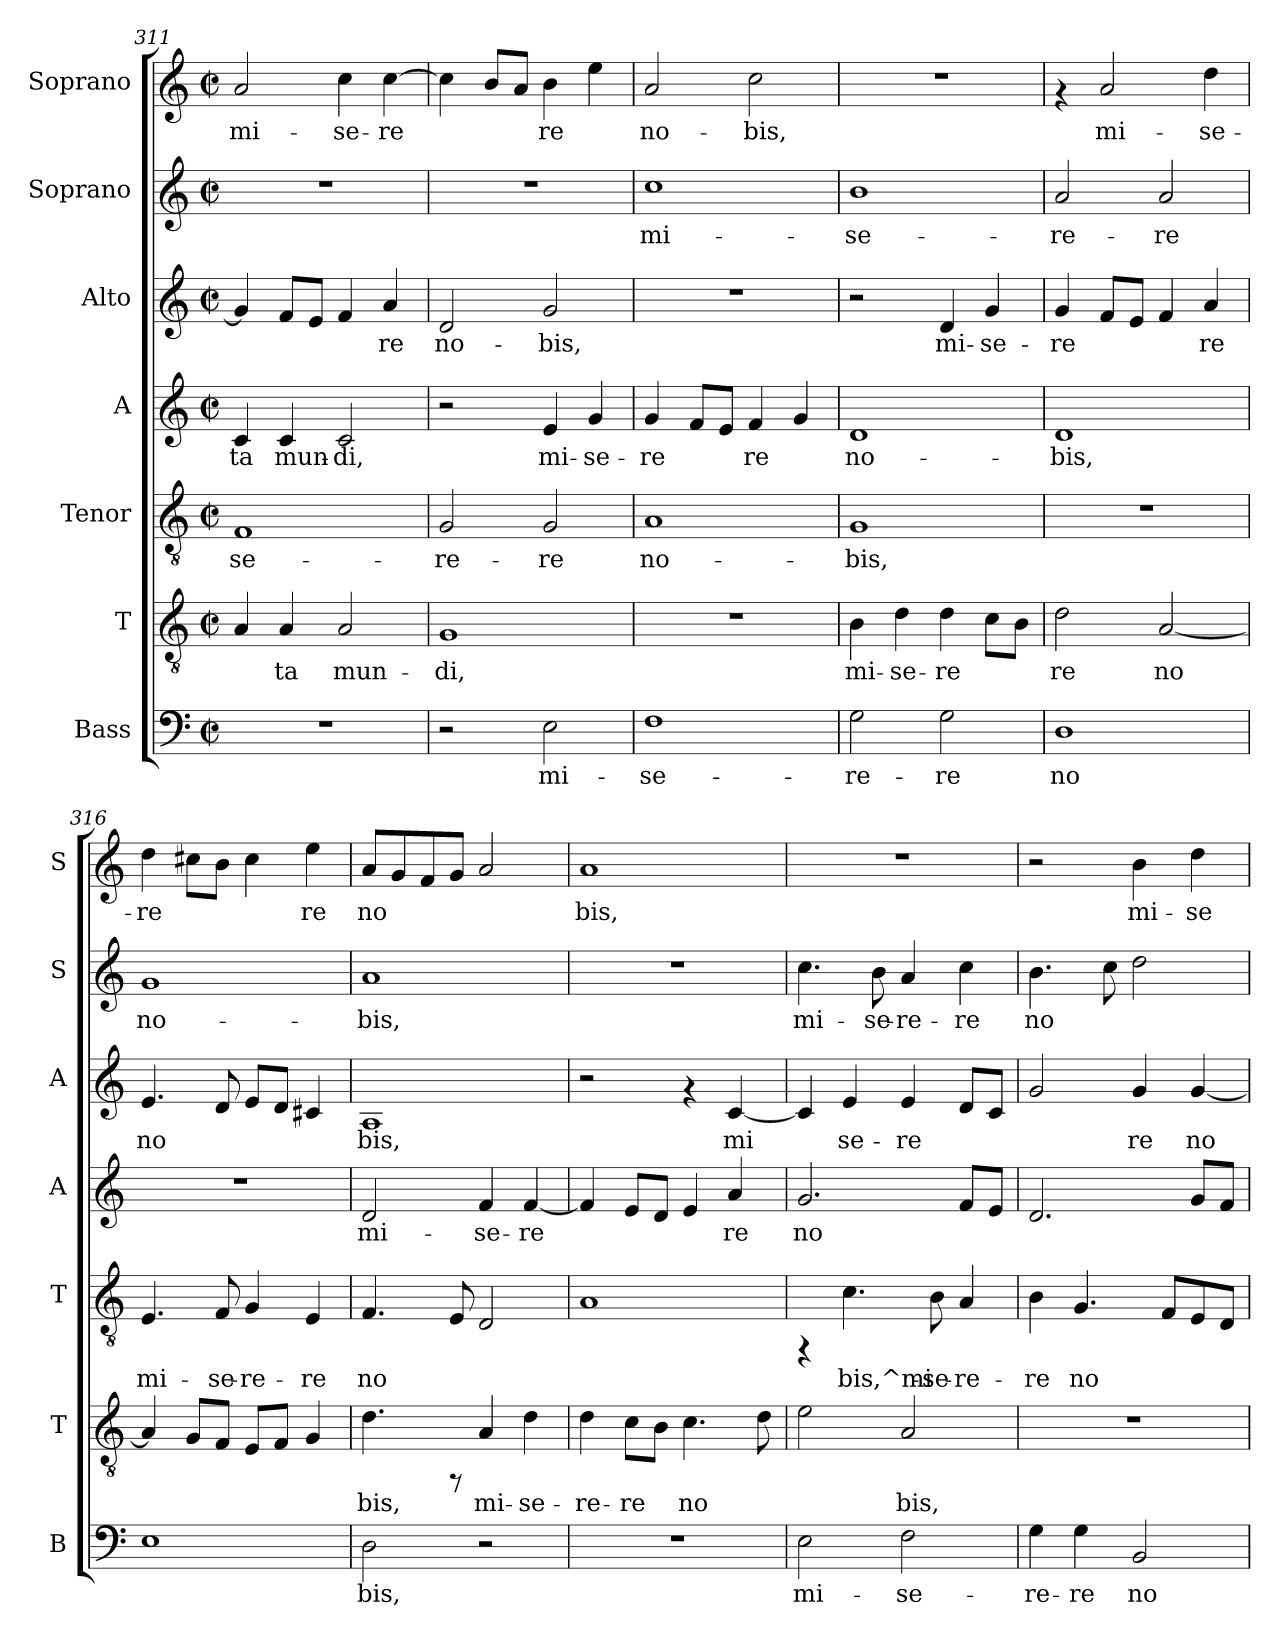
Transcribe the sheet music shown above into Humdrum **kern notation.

**kern	**text	**kern	**text	**kern	**text	**kern	**text	**kern	**text	**kern	**text	**kern	**text
*part7	*part7	*part6	*part6	*part5	*part5	*part4	*part4	*part3	*part3	*part2	*part2	*part1	*part1
*staff7	*staff7	*staff6	*staff6	*staff5	*staff5	*staff4	*staff4	*staff3	*staff3	*staff2	*staff2	*staff1	*staff1
*I"Bass	*	*I"T	*	*I"Tenor	*	*I"A	*	*I"Alto	*	*I"Soprano	*	*I"Soprano	*
*I'B	*	*I'T	*	*I'T	*	*I'A	*	*I'A	*	*I'S	*	*I'S	*
!!LO:PB:g=z
*clefF4	*	*clefGv2	*	*clefGv2	*	*clefG2	*	*clefG2	*	*clefG2	*	*clefG2	*
*k[]	*	*k[]	*	*k[]	*	*k[]	*	*k[]	*	*k[]	*	*k[]	*
*C:	*	*C:	*	*C:	*	*C:	*	*C:	*	*C:	*	*C:	*
*M2/2	*	*M2/2	*	*M2/2	*	*M2/2	*	*M2/2	*	*M2/2	*	*M2/2	*
*met(c|)	*	*met(c|)	*	*met(c|)	*	*met(c|)	*	*met(c|)	*	*met(c|)	*	*met(c|)	*
=311	=311	=311	=311	=311	=311	=311	=311	=311	=311	=311	=311	=311	=311
!	!	!	!LO:LY:b:cj	!	!LO:LY:b:cj	!	!LO:LY:b:cj	!	!LO:LY:b:cj	!	!	!	!LO:LY:b:cj
1r	.	4A/	--	1F	-se-	4c/	-ta	4g/]	--	1r	.	2a/	mi-
!	!	!	!LO:LY:b:cj	!	!	!	!LO:LY:b:cj	!	!LO:LY:b:cj	!	!	!	!
.	.	4A/	-ta	.	.	4c/	mun-	8f/L	--	.	.	.	.
!	!	!	!	!	!	!	!	!	!LO:LY:b:cj	!	!	!	!
.	.	.	.	.	.	.	.	8e/J	--	.	.	.	.
!	!	!	!LO:LY:b:cj	!	!	!	!LO:LY:b:cj	!	!LO:LY:b:cj	!	!	!	!LO:LY:b:cj
.	.	2A/	mun-	.	.	2c/	-di,	4f/	--	.	.	4cc\	-se-
!	!	!	!	!	!	!	!	!	!LO:LY:b:cj	!	!	!	!LO:LY:b:cj
.	.	.	.	.	.	.	.	4a/	-re	.	.	[>4cc\	-re-
=312	=312	=312	=312	=312	=312	=312	=312	=312	=312	=312	=312	=312	=312
!	!	!	!LO:LY:b:cj	!	!LO:LY:b:cj	!	!	!	!LO:LY:b:cj	!	!	!	!LO:LY:b:cj
2r	.	1G	-di,	2G/	-re-	2r	.	2d/	no-	1r	.	4cc\]	--
!	!	!	!	!	!	!	!	!	!	!	!	!	!LO:LY:b:cj
.	.	.	.	.	.	.	.	.	.	.	.	8b/L	--
!	!	!	!	!	!	!	!	!	!	!	!	!	!LO:LY:b:cj
.	.	.	.	.	.	.	.	.	.	.	.	8a/J	--
!	!LO:LY:b:cj	!	!	!	!LO:LY:b:cj	!	!LO:LY:b:cj	!	!LO:LY:b:cj	!	!	!	!LO:LY:b:cj
2E\	mi-	.	.	2G/	-re	4e/	mi-	2g/	-bis,	.	.	4b\	-re
!	!	!	!	!	!	!	!LO:LY:b:cj	!	!	!	!	!	!LO:LY:b:cj
.	.	.	.	.	.	4g/	-se-	.	.	.	.	4ee\	.
=313	=313	=313	=313	=313	=313	=313	=313	=313	=313	=313	=313	=313	=313
!	!LO:LY:b:cj	!	!	!	!LO:LY:b:cj	!	!LO:LY:b:cj	!	!	!	!LO:LY:b:cj	!	!LO:LY:b:cj
1F	-se-	1r	.	1A	no-	4g/	-re-	1r	.	1cc	mi-	2a/	no-
!	!	!	!	!	!	!	!LO:LY:b:cj	!	!	!	!	!	!
.	.	.	.	.	.	8f/L	--	.	.	.	.	.	.
!	!	!	!	!	!	!	!LO:LY:b:cj	!	!	!	!	!	!
.	.	.	.	.	.	8e/J	--	.	.	.	.	.	.
!	!	!	!	!	!	!	!LO:LY:b:cj	!	!	!	!	!	!LO:LY:b:cj
.	.	.	.	.	.	4f/	-re	.	.	.	.	2cc\	-bis,
!	!	!	!	!	!	!	!LO:LY:b:cj	!	!	!	!	!	!
.	.	.	.	.	.	4g/	.	.	.	.	.	.	.
=314	=314	=314	=314	=314	=314	=314	=314	=314	=314	=314	=314	=314	=314
!	!LO:LY:b:cj	!	!LO:LY:b:cj	!	!LO:LY:b:cj	!	!LO:LY:b:cj	!	!	!	!LO:LY:b:cj	!	!
2G\	-re-	4B\	mi-	1G	-bis,	1d	no-	2r	.	1b	-se-	1r	.
!	!	!	!LO:LY:b:cj	!	!	!	!	!	!	!	!	!	!
.	.	4d\	-se-	.	.	.	.	.	.	.	.	.	.
!	!LO:LY:b:cj	!	!LO:LY:b:cj	!	!	!	!	!	!LO:LY:b:cj	!	!	!	!
2G\	-re	4d\	-re-	.	.	.	.	4d/	mi-	.	.	.	.
!	!	!	!LO:LY:b:cj	!	!	!	!	!	!LO:LY:b:cj	!	!	!	!
.	.	8c\L	--	.	.	.	.	4g/	-se-	.	.	.	.
!	!	!	!LO:LY:b:cj	!	!	!	!	!	!	!	!	!	!
.	.	8B\J	--	.	.	.	.	.	.	.	.	.	.
=315	=315	=315	=315	=315	=315	=315	=315	=315	=315	=315	=315	=315	=315
!	!LO:LY:b:cj	!	!LO:LY:b:cj	!	!	!	!LO:LY:b:cj	!	!LO:LY:b:cj	!	!LO:LY:b:cj	!	!
1D	no-	2d\	-re	1r	.	1d	-bis,	4g/	-re-	2a/	-re-	4rf	.
!	!	!	!	!	!	!	!	!	!LO:LY:b:cj	!	!	!	!LO:LY:b:cj
.	.	.	.	.	.	.	.	8f/L	--	.	.	2a/	mi-
!	!	!	!	!	!	!	!	!	!LO:LY:b:cj	!	!	!	!
.	.	.	.	.	.	.	.	8e/J	--	.	.	.	.
!	!	!	!LO:LY:b:cj	!	!	!	!	!	!LO:LY:b:cj	!	!LO:LY:b:cj	!	!
.	.	[<2A/	no-	.	.	.	.	4f/	--	2a/	-re	.	.
!	!	!	!	!	!	!	!	!	!LO:LY:b:cj	!	!	!	!LO:LY:b:cj
.	.	.	.	.	.	.	.	4a/	-re	.	.	4dd\	-se-
=316	=316	=316	=316	=316	=316	=316	=316	=316	=316	=316	=316	=316	=316
!	!LO:LY:b:cj	!	!LO:LY:b:cj	!	!LO:LY:b:cj	!	!	!	!LO:LY:b:cj	!	!LO:LY:b:cj	!	!LO:LY:b:cj
1E	--	4A/]	--	4.E/	mi-	1r	.	4.e/	no-	1g	no-	4dd\	-re-
!	!	!	!LO:LY:b:cj	!	!	!	!	!	!	!	!	!	!LO:LY:b:cj
.	.	8G/L	--	.	.	.	.	.	.	.	.	8cc#X\L	--
!	!	!	!LO:LY:b:cj	!	!LO:LY:b:cj	!	!	!	!LO:LY:b:cj	!	!	!	!LO:LY:b:cj
.	.	8F/J	--	8F/	-se-	.	.	8d/	--	.	.	8b\J	--
!	!	!	!LO:LY:b:cj	!	!LO:LY:b:cj	!	!	!	!LO:LY:b:cj	!	!	!	!LO:LY:b:cj
.	.	8E/L	--	4G/	-re-	.	.	8e/L	--	.	.	4cc#\	--
!	!	!	!LO:LY:b:cj	!	!	!	!	!	!LO:LY:b:cj	!	!	!	!
.	.	8F/J	--	.	.	.	.	8d/J	--	.	.	.	.
!	!	!	!LO:LY:b:cj	!	!LO:LY:b:cj	!	!	!	!LO:LY:b:cj	!	!	!	!LO:LY:b:cj
.	.	4G/	--	4E/	-re	.	.	4c#X/	--	.	.	4ee\	-re
!!LO:PB:g=z
=317	=317	=317	=317	=317	=317	=317	=317	=317	=317	=317	=317	=317	=317
!	!LO:LY:b:cj	!	!LO:LY:b:cj	!	!LO:LY:b:cj	!	!LO:LY:b:cj	!	!LO:LY:b:cj	!	!LO:LY:b:cj	!	!LO:LY:b:cj
2D\	-bis,	4.d\	-bis,	4.F/	no-	2d/	mi-	1A	-bis,	1a	-bis,	8a/L	no-
!	!	!	!	!	!	!	!	!	!	!	!	!	!LO:LY:b:cj
.	.	.	.	.	.	.	.	.	.	.	.	8g/	--
!	!	!	!	!	!	!	!	!	!	!	!	!	!LO:LY:b:cj
.	.	.	.	.	.	.	.	.	.	.	.	8f/	--
!	!	!	!	!	!LO:LY:b:cj	!	!	!	!	!	!	!	!LO:LY:b:cj
.	.	8rFF	.	8E/	--	.	.	.	.	.	.	8g/J	--
!	!	!	!LO:LY:b:cj	!	!LO:LY:b:cj	!	!LO:LY:b:cj	!	!	!	!	!	!LO:LY:b:cj
2r	.	4A/	mi-	2D/	--	4f/	-se-	.	.	.	.	2a/	--
!	!	!	!LO:LY:b:cj	!	!	!	!LO:LY:b:cj	!	!	!	!	!	!
.	.	4d\	-se-	.	.	[<4f/	-re-	.	.	.	.	.	.
=318	=318	=318	=318	=318	=318	=318	=318	=318	=318	=318	=318	=318	=318
!	!	!	!LO:LY:b:cj	!	!LO:LY:b:cj	!	!LO:LY:b:cj	!	!	!	!	!	!LO:LY:b:cj
1r	.	4d\	-re-	1A	--	4f/]	--	2r	.	1r	.	1a	-bis,
!	!	!	!LO:LY:b:cj	!	!	!	!LO:LY:b:cj	!	!	!	!	!	!
.	.	8c\L	-re	.	.	8e/L	--	.	.	.	.	.	.
!	!	!	!LO:LY:b:cj	!	!	!	!LO:LY:b:cj	!	!	!	!	!	!
.	.	8B\J	.	.	.	8d/J	--	.	.	.	.	.	.
!	!	!	!LO:LY:b:cj	!	!	!	!LO:LY:b:cj	!	!	!	!	!	!
.	.	4.c\	no-	.	.	4e/	--	4rf	.	.	.	.	.
!	!	!	!	!	!	!	!LO:LY:b:cj	!	!LO:LY:b:cj	!	!	!	!
.	.	.	.	.	.	4a/	-re	[<4c/	mi-	.	.	.	.
!	!	!	!LO:LY:b:cj	!	!	!	!	!	!	!	!	!	!
.	.	8d\	--	.	.	.	.	.	.	.	.	.	.
=319	=319	=319	=319	=319	=319	=319	=319	=319	=319	=319	=319	=319	=319
!	!LO:LY:b:cj	!	!LO:LY:b:cj	!	!	!	!LO:LY:b:cj	!	!LO:LY:b:cj	!	!LO:LY:b:cj	!	!
2E\	mi-	2e\	--	4rFF	.	2.g/	no-	4c/]	--	4.cc\	mi-	1r	.
!	!	!	!	!	!LO:LY:b:cj	!	!	!	!LO:LY:b:cj	!	!	!	!
.	.	.	.	4.c\	-bis,^mi-	.	.	4e/	-se-	.	.	.	.
!	!	!	!	!	!	!	!	!	!	!	!LO:LY:b:cj	!	!
.	.	.	.	.	.	.	.	.	.	8b\	-se-	.	.
!	!LO:LY:b:cj	!	!LO:LY:b:cj	!	!	!	!	!	!LO:LY:b:cj	!	!LO:LY:b:cj	!	!
2F\	-se-	2A/	-bis,	.	.	.	.	4e/	-re-	4a/	-re-	.	.
!	!	!	!	!	!LO:LY:b:cj	!	!	!	!	!	!	!	!
.	.	.	.	8B\	-se-	.	.	.	.	.	.	.	.
!	!	!	!	!	!LO:LY:b:cj	!	!LO:LY:b:cj	!	!LO:LY:b:cj	!	!LO:LY:b:cj	!	!
.	.	.	.	4A/	-re-	8f/L	--	8d/L	--	4cc\	-re	.	.
!	!	!	!	!	!	!	!LO:LY:b:cj	!	!LO:LY:b:cj	!	!	!	!
.	.	.	.	.	.	8e/J	--	8c/J	--	.	.	.	.
=320	=320	=320	=320	=320	=320	=320	=320	=320	=320	=320	=320	=320	=320
!	!LO:LY:b:cj	!	!	!	!LO:LY:b:cj	!	!LO:LY:b:cj	!	!LO:LY:b:cj	!	!LO:LY:b:cj	!	!
4G\	-re-	1r	.	4B\	-re	2.d/	--	2g/	--	4.b\	no-	2r	.
!	!LO:LY:b:cj	!	!	!	!LO:LY:b:cj	!	!	!	!	!	!	!	!
4G\	-re	.	.	4.G/	no-	.	.	.	.	.	.	.	.
!	!	!	!	!	!	!	!	!	!	!	!LO:LY:b:cj	!	!
.	.	.	.	.	.	.	.	.	.	8cc\	--	.	.
!	!LO:LY:b:cj	!	!	!	!	!	!	!	!LO:LY:b:cj	!	!LO:LY:b:cj	!	!LO:LY:b:cj
2BB/	no-	.	.	.	.	.	.	4g/	-re	2dd\	--	4b\	mi-
!	!	!	!	!	!LO:LY:b:cj	!	!	!	!	!	!	!	!
.	.	.	.	8F/L	--	.	.	.	.	.	.	.	.
!	!	!	!	!	!LO:LY:b:cj	!	!LO:LY:b:cj	!	!LO:LY:b:cj	!	!	!	!LO:LY:b:cj
.	.	.	.	8E/	--	8g/L	--	[<4g/	no-	.	.	4dd\	-se-
!	!	!	!	!	!LO:LY:b:cj	!	!LO:LY:b:cj	!	!	!	!	!	!
.	.	.	.	8D/J	--	8f/J	--	.	.	.	.	.	.
=	=	=	=	=	=	=	=	=	=	=	=	=	=
*-	*-	*-	*-	*-	*-	*-	*-	*-	*-	*-	*-	*-	*-
